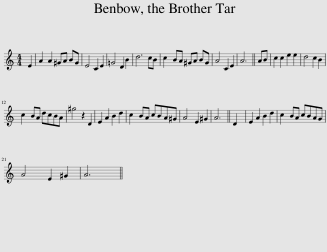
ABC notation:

X:1
L:1/8
M:4/4
I:linebreak $
K:C
V:1 treble
V:1
 E2 | A2 A2 ^GA BG | E4 C2 E2 | =G4 D2 B2 | d6 cB | %5
 c2 BA ^GA BG | A4 C2 E2 | A6 || AB | c2 c2 e2 e2 | %10
 d4 c2 B2 |$ c2 BA dcBA | ^g4 z2 D2 | E2 A2 B2 d2 | c2 BA cBA^G | %15
 A4 E2 ^G2 | A6 || D2 | E2 A2 B2 d2 | c2 BA cBAG |$ %20
 A4 E2 ^G2 | A6 || %22
